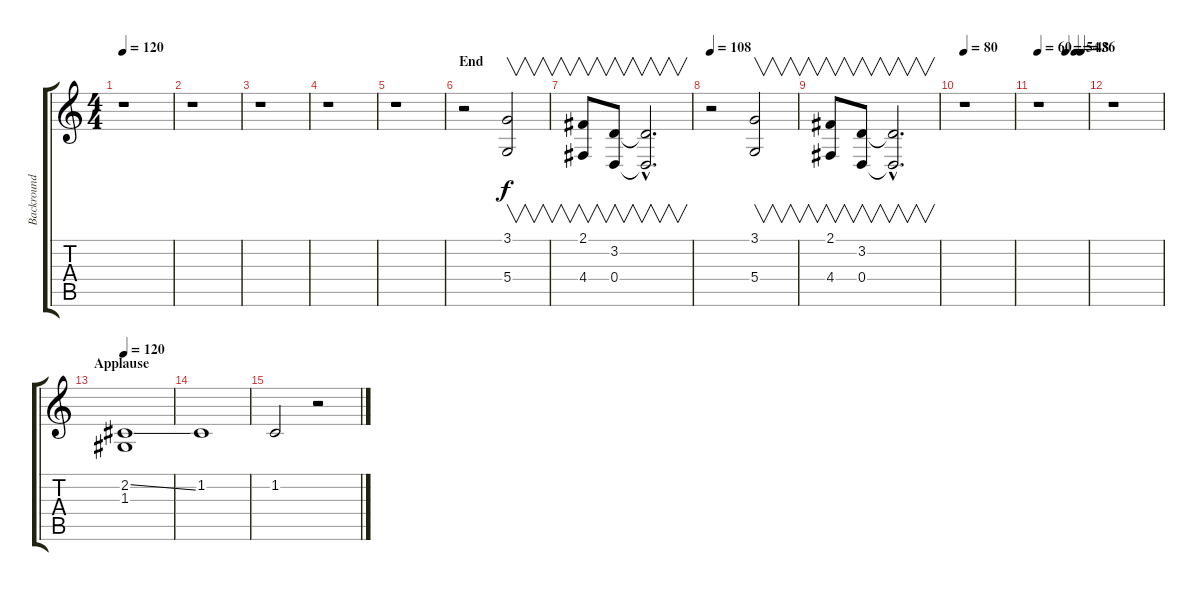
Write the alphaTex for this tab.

\track ("Backround Voice" "Backround ") {instrument violin}
\staff {score tabs}
\tuning (E4 B3 G3 D3 A2 E2) {hide}
\ts (4 4)
\tempo 120
\clef g2
\ks c
r.1{dy f} |
r.1 |
r.1 |
r.1 |
r.1 |
\section ("" "End")
r.2{volume 15} (3.1 5.4).2{v} |
(2.1 4.4).8{v} (3.2 0.4).8{v} (3.2{hac t} 0.4{hac t}).2{v d} |
\tempo 108
r.2 (3.1 5.4).2{v} |
(2.1 4.4).8{v} (3.2 0.4).8{v} (3.2{hac t} 0.4{hac t}).2{v d} |
\tempo 80
r.1 |
\tempo 60
\tempo (54 0.5625)
\tempo (48 0.75)
\tempo (36 0.875)
r.1 |
r.1 |
\section ("" "Applause")
\tempo 120
(2.2{ss} 1.3).1{instrument applause} |
1.2.1{volume 8 instrument applause} |
1.2.2{volume 4 instrument applause} r.2
